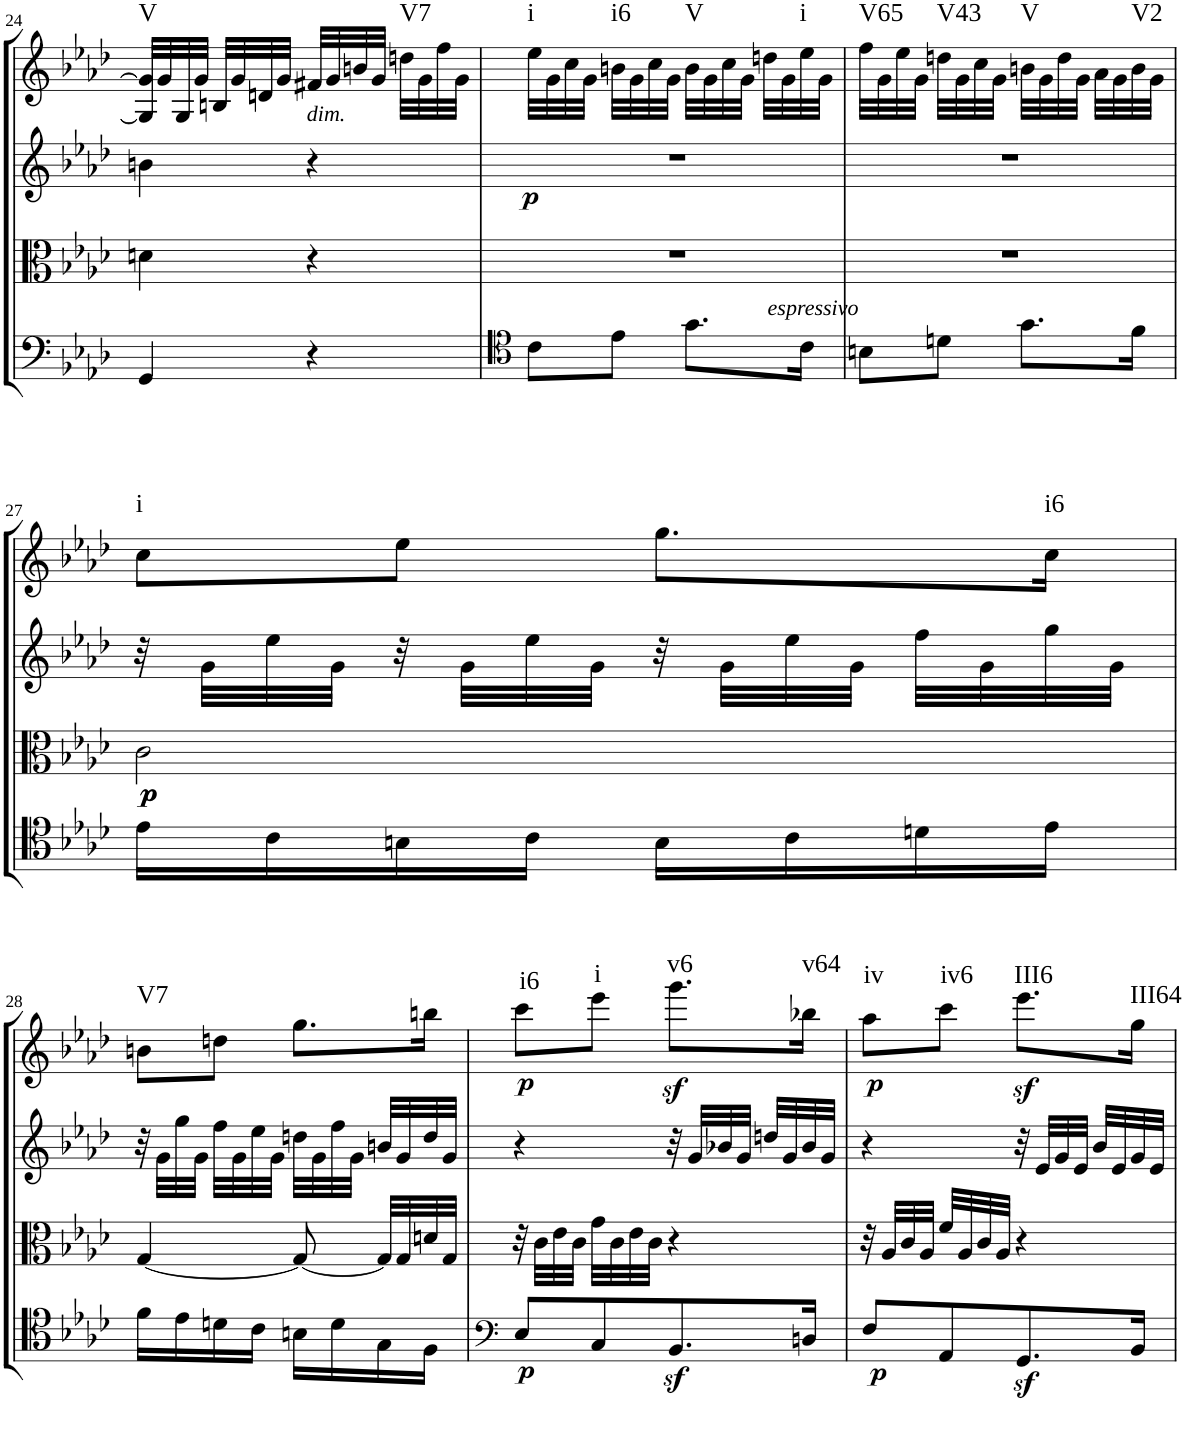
**kern	**dynam	**kern	**dynam	**kern	**dynam	**kern	**dynam	**harte
*part4	*part4	*part3	*part3	*part2	*part2	*part1	*part1	*part1
*staff4	*staff4	*staff3	*staff3	*staff2	*staff2	*staff1	*staff1	*
*I"Cello	*	*I"Viola	*	*I"2nd Violin	*	*I"1st Violin	*	*
*	*	*I'Vla	*	*I'Vln	*	*I'Vln	*	*
!!LO:PB:g=z
*clefF4	*	*clefC3	*	*clefG2	*	*clefG2	*	*
*k[b-e-a-d-]	*	*k[b-e-a-d-]	*	*k[b-e-a-d-]	*	*k[b-e-a-d-]	*	*
*f:	*	*f:	*	*f:	*	*f:	*	*
*M2/4	*	*M2/4	*	*M2/4	*	*M2/4	*	*
=24	=24	=24	=24	=24	=24	=24	=24	=24
!	!	!	!	!	!	!	!	!LO:H:kt=V
4GG/	.	4dn\	.	4bn\	.	32G/] 32g/]LLL	.	N
.	.	.	.	.	.	32g/	.	.
.	.	.	.	.	.	32G/	.	.
.	.	.	.	.	.	32g/JJJ	.	.
.	.	.	.	.	.	32Bn/LLL	.	.
.	.	.	.	.	.	32g/	.	.
.	.	.	.	.	.	32dn/	.	.
.	.	.	.	.	.	32g/JJJ	.	.
!	!	!	!	!LO:TX:a:i:t=dim.	!	!	!	!
4r	.	4r	.	4r	.	32f#X/LLL	.	.
.	.	.	.	.	.	32g/	.	.
.	.	.	.	.	.	32bn/	.	.
.	.	.	.	.	.	32g/JJJ	.	.
!	!	!	!	!	!	!	!	!LO:H:kt=V7
.	.	.	.	.	.	32ddn\LLL	.	N
.	.	.	.	.	.	32g\	.	.
.	.	.	.	.	.	32ff\	.	.
.	.	.	.	.	.	32g\JJJ	.	.
=25	=25	=25	=25	=25	=25	=25	=25	=25
*clefC4	*	*	*	*	*	*	*	*
!	!	!	!	!	!LO:DY:b	!	!	!LO:H:kt=i
8c\L	.	2r	.	2r	p	32ee-\LLL	.	N
.	.	.	.	.	.	32g\	.	.
.	.	.	.	.	.	32cc\	.	.
.	.	.	.	.	.	32g\JJJ	.	.
!	!	!	!	!	!	!	!	!LO:H:kt=i6
8e-\J	.	.	.	.	.	32bn\LLL	.	N
.	.	.	.	.	.	32g\	.	.
.	.	.	.	.	.	32cc\	.	.
.	.	.	.	.	.	32g\JJJ	.	.
!	!	!	!	!	!	!	!	!LO:H:kt=V
8.g\L	.	.	.	.	.	32b\LLL	.	N
.	.	.	.	.	.	32g\	.	.
.	.	.	.	.	.	32cc\	.	.
.	.	.	.	.	.	32g\JJJ	.	.
.	.	.	.	.	.	32ddn\LLL	.	.
.	.	.	.	.	.	32g\	.	.
!	!	!	!	!	!	!	!	!LO:H:kt=i
16c\Jk	.	.	.	.	.	32ee-\	.	N
.	.	.	.	.	.	32g\JJJ	.	.
!	!	!LO:TX:b:i:t=espressivo	!	!	!	!	!	!
=26	=26	=26	=26	=26	=26	=26	=26	=26
!	!	!	!	!	!	!	!	!LO:H:kt=V65
8Bn\L	.	2r	.	2r	.	32ff\LLL	.	N
.	.	.	.	.	.	32g\	.	.
.	.	.	.	.	.	32ee-\	.	.
.	.	.	.	.	.	32g\JJJ	.	.
!	!	!	!	!	!	!	!	!LO:H:kt=V43
8dn\J	.	.	.	.	.	32ddn\LLL	.	N
.	.	.	.	.	.	32g\	.	.
.	.	.	.	.	.	32cc\	.	.
.	.	.	.	.	.	32g\JJJ	.	.
!	!	!	!	!	!	!	!	!LO:H:kt=V
8.g\L	.	.	.	.	.	32bn\LLL	.	N
.	.	.	.	.	.	32g\	.	.
.	.	.	.	.	.	32dd\	.	.
.	.	.	.	.	.	32g\JJJ	.	.
.	.	.	.	.	.	32a-\LLL	.	.
.	.	.	.	.	.	32g\	.	.
!	!	!	!	!	!	!	!	!LO:H:kt=V2
16f\Jk	.	.	.	.	.	32b\	.	N
.	.	.	.	.	.	32g\JJJ	.	.
!!LO:LB:g=z
=27	=27	=27	=27	=27	=27	=27	=27	=27
!	!	!	!LO:DY:b	!	!	!	!	!
!	!	!	!LO:DY:n=1:b	!	!	!	!	!LO:H:kt=i
16e-\LL	.	2c\	p p	32r	.	8cc\L	.	N
.	.	.	.	32g\LLL	.	.	.	.
16c\	.	.	.	32ee-\	.	.	.	.
.	.	.	.	32g\JJJ	.	.	.	.
16Bn\	.	.	.	32r	.	8ee-\J	.	.
.	.	.	.	32g\LLL	.	.	.	.
16c\JJ	.	.	.	32ee-\	.	.	.	.
.	.	.	.	32g\JJJ	.	.	.	.
16B\LL	.	.	.	32r	.	8.gg\L	.	.
.	.	.	.	32g\LLL	.	.	.	.
16c\	.	.	.	32ee-\	.	.	.	.
.	.	.	.	32g\JJJ	.	.	.	.
16dn\	.	.	.	32ff\LLL	.	.	.	.
.	.	.	.	32g\	.	.	.	.
!	!	!	!	!	!	!	!	!LO:H:kt=i6
16e-\JJ	.	.	.	32gg\	.	16cc\Jk	.	N
.	.	.	.	32g\JJJ	.	.	.	.
!!LO:LB:g=z
=28	=28	=28	=28	=28	=28	=28	=28	=28
!	!	!	!	!	!	!	!	!LO:H:kt=V7
16f\LL	.	[4G/	.	32r	.	8bn\L	.	N
.	.	.	.	32g\LLL	.	.	.	.
16e-\	.	.	.	32gg\	.	.	.	.
.	.	.	.	32g\JJJ	.	.	.	.
16dn\	.	.	.	32ff\LLL	.	8ddn\J	.	.
.	.	.	.	32g\	.	.	.	.
16c\JJ	.	.	.	32ee-\	.	.	.	.
.	.	.	.	32g\JJJ	.	.	.	.
16Bn\LL	.	8G/_	.	32ddn\LLL	.	8.gg\L	.	.
.	.	.	.	32g\	.	.	.	.
16d\	.	.	.	32ff\	.	.	.	.
.	.	.	.	32g\JJJ	.	.	.	.
16G\	.	32G/LLL]	.	32bn/LLL	.	.	.	.
.	.	32G/	.	32g/	.	.	.	.
16F\JJ	.	32dn/	.	32dd/	.	16bbn\Jk	.	.
.	.	32G/JJJ	.	32g/JJJ	.	.	.	.
=29	=29	=29	=29	=29	=29	=29	=29	=29
*clefF4	*	*	*	*	*	*	*	*
!	!LO:DY:b	!	!	!	!	!	!LO:DY:b	!LO:H:kt=i6
8E-/L	p	32r	.	4r	.	8ccc\L	p	N
.	.	32c\LLL	.	.	.	.	.	.
.	.	32e-\	.	.	.	.	.	.
.	.	32c\JJJ	.	.	.	.	.	.
!	!	!	!	!	!	!	!	!LO:H:kt=i
8C/	.	32g\LLL	.	.	.	8eee-\J	.	N
.	.	32c\	.	.	.	.	.	.
.	.	32e-\	.	.	.	.	.	.
.	.	32c\JJJ	.	.	.	.	.	.
!	!	!	!	!	!	!	!LO:DY:b	!LO:H:kt=v6
8.BB-z</	.	4r	.	32r	.	8.ggg\L	sf	N
.	.	.	.	32g/LLL	.	.	.	.
.	.	.	.	32b-X/	.	.	.	.
.	.	.	.	32g/JJJ	.	.	.	.
.	.	.	.	32ddn/LLL	.	.	.	.
.	.	.	.	32g/	.	.	.	.
!	!	!	!	!	!	!	!	!LO:H:kt=v64
16Dn/Jk	.	.	.	32b-/	.	16bb-X\Jk	.	N
.	.	.	.	32g/JJJ	.	.	.	.
=30	=30	=30	=30	=30	=30	=30	=30	=30
!	!LO:DY:b	!	!	!	!	!	!LO:DY:b	!LO:H:kt=iv
8F/L	p	32r	.	4r	.	8aa-\L	p	N
.	.	32A-/LLL	.	.	.	.	.	.
.	.	32c/	.	.	.	.	.	.
.	.	32A-/JJJ	.	.	.	.	.	.
!	!	!	!	!	!	!	!	!LO:H:kt=iv6
8AA-/	.	32f/LLL	.	.	.	8ccc\J	.	N
.	.	32A-/	.	.	.	.	.	.
.	.	32c/	.	.	.	.	.	.
.	.	32A-/JJJ	.	.	.	.	.	.
!	!	!	!	!	!	!	!LO:DY:b	!LO:H:kt=III6
8.GGz</	.	4r	.	32r	.	8.eee-\L	sf	N
.	.	.	.	32e-/LLL	.	.	.	.
.	.	.	.	32g/	.	.	.	.
.	.	.	.	32e-/JJJ	.	.	.	.
.	.	.	.	32b-/LLL	.	.	.	.
.	.	.	.	32e-/	.	.	.	.
!	!	!	!	!	!	!	!	!LO:H:kt=III64
16BB-/Jk	.	.	.	32g/	.	16gg\Jk	.	N
.	.	.	.	32e-/JJJ	.	.	.	.
=	=	=	=	=	=	=	=	=
*-	*-	*-	*-	*-	*-	*-	*-	*-
